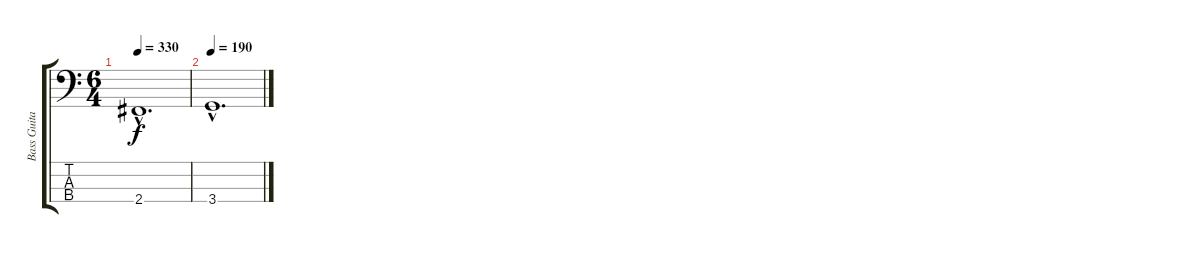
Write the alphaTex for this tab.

\track ("Bass Guitar" "Bass Guita") {instrument electricbasspick}
\staff {score tabs}
\tuning (G2 D2 A1 E1) {hide}
\ts (6 4)
\tempo 330
\clef f4
\ks c
2.4{hac}.1{d dy f} |
\tempo 190
3.4{hac}.1{d}
